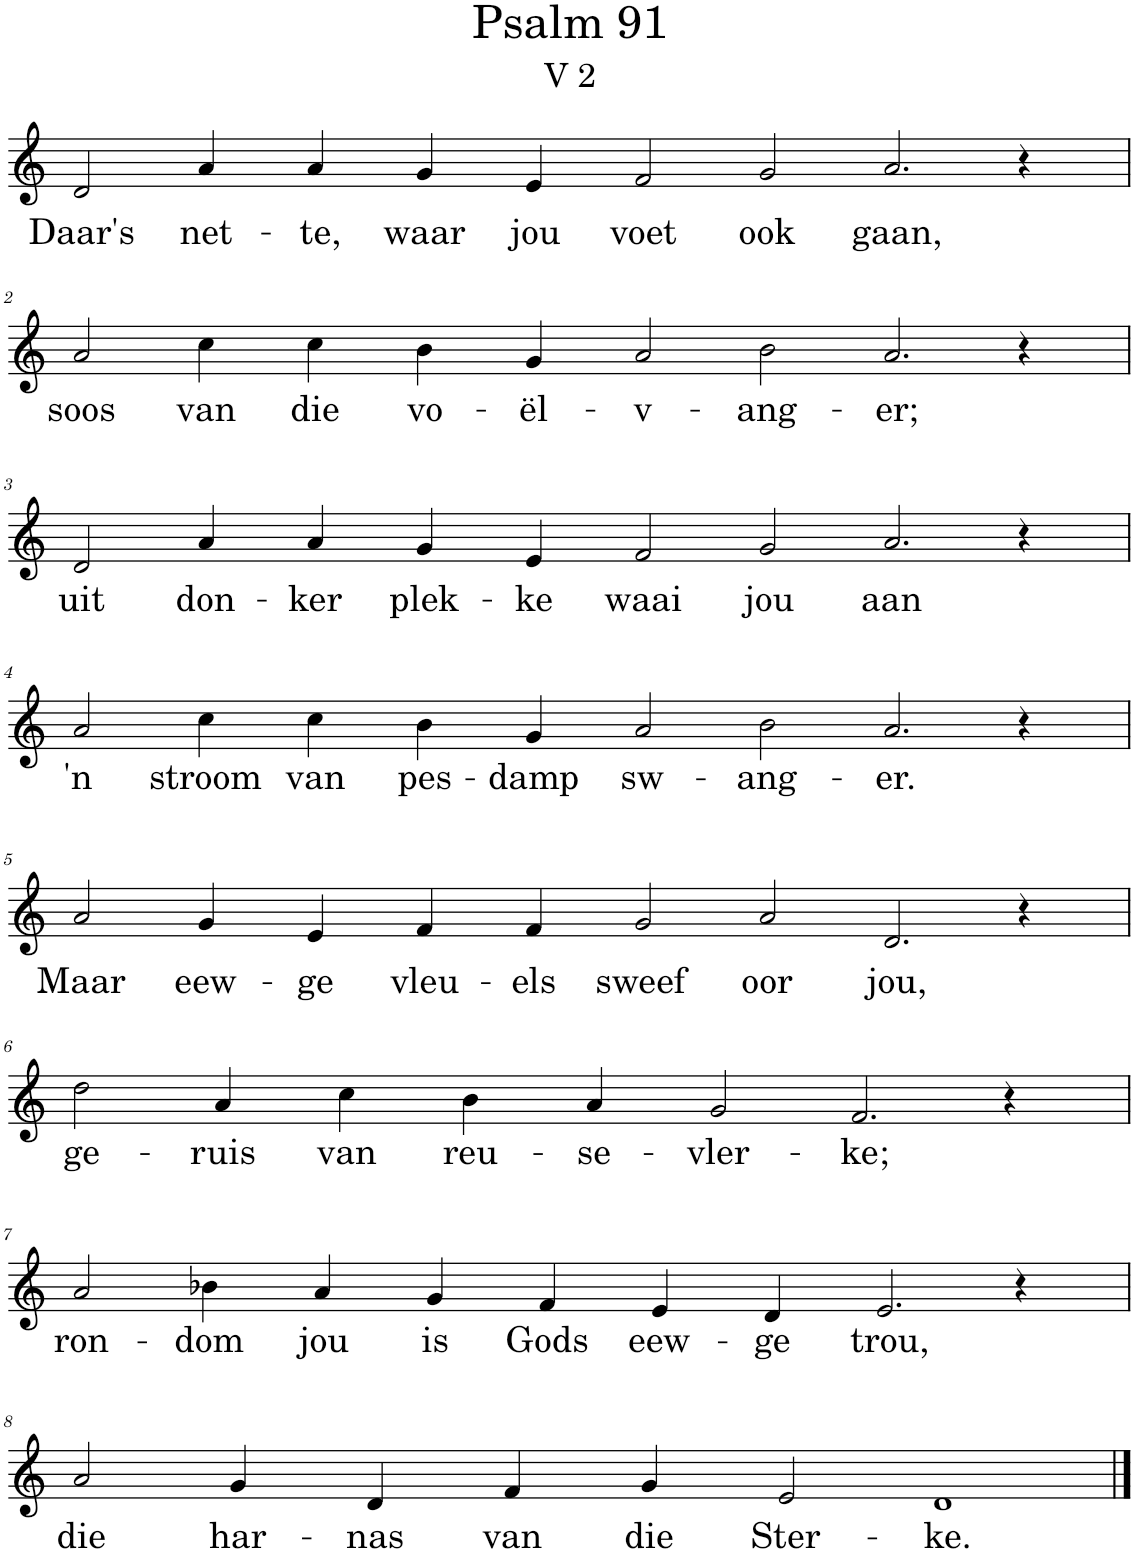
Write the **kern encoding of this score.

**kern	**text
*part1	*part1
*staff1	*staff1
*I"Pipe Organ	*
*I'P Org	*
*clefG2	*
*k[]	*
*M14/4	*
=1	=1
!	!LO:LY:b
2d/	Daar's
!	!LO:LY:b
4a/	net-
!	!LO:LY:b
4a/	-te,
!	!LO:LY:b
4g/	waar
!	!LO:LY:b
4e/	jou
!	!LO:LY:b
2f/	voet
!	!LO:LY:b
2g/	ook
!	!LO:LY:b
2.a/	gaan,
4r	.
!!LO:LB:g=z
=2	=2
!	!LO:LY:b
2a/	soos
!	!LO:LY:b
4cc\	van
!	!LO:LY:b
4cc\	die
!	!LO:LY:b
4b\	vo-
!	!LO:LY:b
4g/	-ël-
!	!LO:LY:b
2a/	-v-
!	!LO:LY:b
2b\	-ang-
!	!LO:LY:b
2.a/	-er;
4r	.
!!LO:LB:g=z
=3	=3
!	!LO:LY:b
2d/	uit
!	!LO:LY:b
4a/	don-
!	!LO:LY:b
4a/	-ker
!	!LO:LY:b
4g/	plek-
!	!LO:LY:b
4e/	-ke
!	!LO:LY:b
2f/	waai
!	!LO:LY:b
2g/	jou
!	!LO:LY:b
2.a/	aan
4r	.
!!LO:LB:g=z
=4	=4
!	!LO:LY:b
2a/	'n
!	!LO:LY:b
4cc\	stroom
!	!LO:LY:b
4cc\	van
!	!LO:LY:b
4b\	pes-
!	!LO:LY:b
4g/	-damp
!	!LO:LY:b
2a/	sw-
!	!LO:LY:b
2b\	-ang-
!	!LO:LY:b
2.a/	-er.
4r	.
!!LO:LB:g=z
=5	=5
!	!LO:LY:b
2a/	Maar
!	!LO:LY:b
4g/	eew-
!	!LO:LY:b
4e/	-ge
!	!LO:LY:b
4f/	vleu-
!	!LO:LY:b
4f/	-els
!	!LO:LY:b
2g/	sweef
!	!LO:LY:b
2a/	oor
!	!LO:LY:b
2.d/	jou,
4r	.
!!LO:LB:g=z
=6	=6
*M12/4	*
!	!LO:LY:b
2dd\	ge-
!	!LO:LY:b
4a/	-ruis
!	!LO:LY:b
4cc\	van
!	!LO:LY:b
4b\	reu-
!	!LO:LY:b
4a/	-se-
!	!LO:LY:b
2g/	-vler-
!	!LO:LY:b
2.f/	-ke;
4r	.
!!LO:LB:g=z
=7	=7
!	!LO:LY:b
2a/	ron-
!	!LO:LY:b
4b-X\	-dom
!	!LO:LY:b
4a/	jou
!	!LO:LY:b
4g/	is
!	!LO:LY:b
4f/	Gods
!	!LO:LY:b
4e/	eew-
!	!LO:LY:b
4d/	-ge
!	!LO:LY:b
2.e/	trou,
4r	.
!!LO:LB:g=z
=8	=8
!	!LO:LY:b
2a/	die
!	!LO:LY:b
4g/	har-
!	!LO:LY:b
4d/	-nas
!	!LO:LY:b
4f/	van
!	!LO:LY:b
4g/	die
!	!LO:LY:b
2e/	Ster-
!	!LO:LY:b
1d	-ke.
==	==
*-	*-
